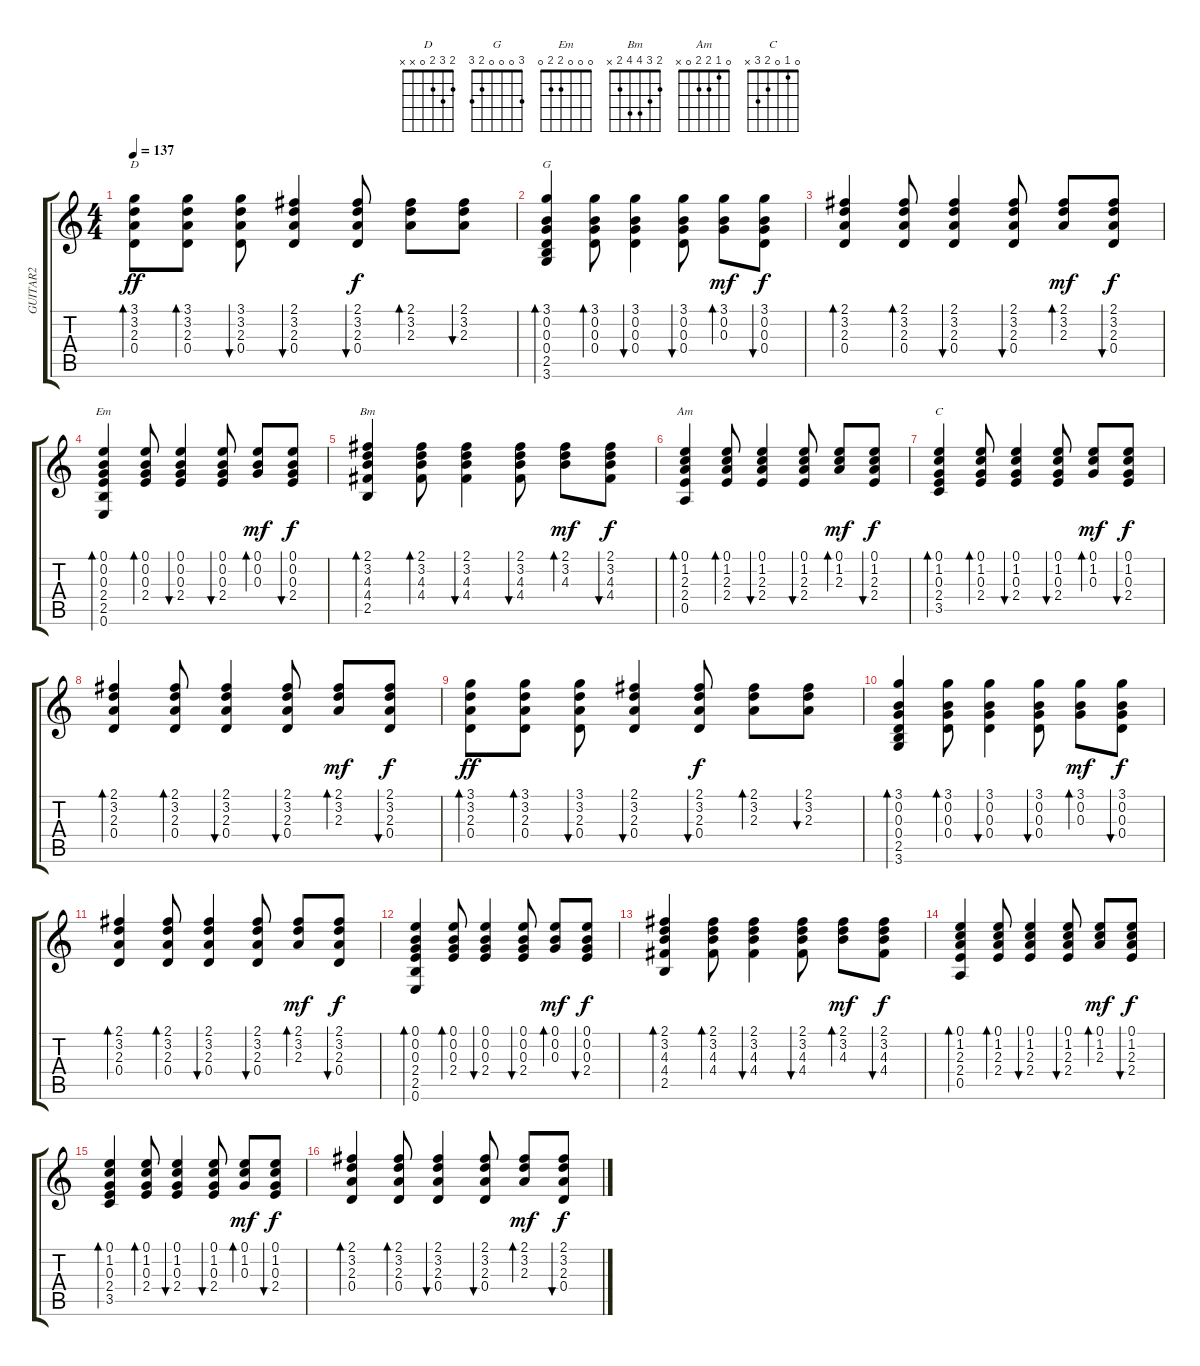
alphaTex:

\track ("GUITAR2" "GUITAR2") {instrument acousticguitarsteel}
\staff {score tabs}
\tuning (E4 B3 G3 D3 A2 E2) {hide}
\chord ("D" 2 3 2 0 x x)
\chord ("G" 3 0 0 0 2 3)
\chord ("Em" 0 0 0 2 2 0)
\chord ("Bm" 2 3 4 4 2 x)
\chord ("Am" 0 1 2 2 0 x)
\chord ("C" 0 1 0 2 3 x)
\ts (4 4)
\tempo 137
\clef g2
\ks c
(3.1 3.2 2.3 0.4).8{bd 60 ch "D" dy ff} (3.1 3.2 2.3 0.4).8{bd 60} (3.1 3.2 2.3 0.4).8{bu 60} (2.1 3.2 2.3 0.4).4{bu 60} (2.1 3.2 2.3 0.4).8{bu 60 dy f} (2.1 3.2 2.3).8{bd 60} (2.1 3.2 2.3).8{bu 60} |
(3.1 0.2 0.3 0.4 2.5 3.6).4{bd 60 ch "G"} (3.1 0.2 0.3 0.4).8{bd 60} (3.1 0.2 0.3 0.4).4{bu 60} (3.1 0.2 0.3 0.4).8{bu 60} (3.1 0.2 0.3).8{bd 60 dy mf} (3.1 0.2 0.3 0.4).8{bu 60 dy f} |
(2.1 3.2 2.3 0.4).4{bd 60} (2.1 3.2 2.3 0.4).8{bd 60} (2.1 3.2 2.3 0.4).4{bu 60} (2.1 3.2 2.3 0.4).8{bu 60} (2.1 3.2 2.3).8{bd 60 dy mf} (2.1 3.2 2.3 0.4).8{bu 60 dy f} |
(0.1 0.2 0.3 2.4 2.5 0.6).4{bd 60 ch "Em"} (0.1 0.2 0.3 2.4).8{bd 60} (0.1 0.2 0.3 2.4).4{bu 60} (0.1 0.2 0.3 2.4).8{bu 60} (0.1 0.2 0.3).8{bd 60 dy mf} (0.1 0.2 0.3 2.4).8{bu 60 dy f} |
(2.1 3.2 4.3 4.4 2.5).4{bd 60 ch "Bm"} (2.1 3.2 4.3 4.4).8{bd 60} (2.1 3.2 4.3 4.4).4{bu 60} (2.1 3.2 4.3 4.4).8{bu 60} (2.1 3.2 4.3).8{bd 60 dy mf} (2.1 3.2 4.3 4.4).8{bu 60 dy f} |
(0.1 1.2 2.3 2.4 0.5).4{bd 60 ch "Am"} (0.1 1.2 2.3 2.4).8{bd 60} (0.1 1.2 2.3 2.4).4{bu 60} (0.1 1.2 2.3 2.4).8{bu 60} (0.1 1.2 2.3).8{bd 60 dy mf} (0.1 1.2 2.3 2.4).8{bu 60 dy f} |
(0.1 1.2 0.3 2.4 3.5).4{bd 60 ch "C"} (0.1 1.2 0.3 2.4).8{bd 60} (0.1 1.2 0.3 2.4).4{bu 60} (0.1 1.2 0.3 2.4).8{bu 60} (0.1 1.2 0.3).8{bd 60 dy mf} (0.1 1.2 0.3 2.4).8{bu 60 dy f} |
(2.1 3.2 2.3 0.4).4{bd 60} (2.1 3.2 2.3 0.4).8{bd 60} (2.1 3.2 2.3 0.4).4{bu 60} (2.1 3.2 2.3 0.4).8{bu 60} (2.1 3.2 2.3).8{bd 60 dy mf} (2.1 3.2 2.3 0.4).8{bu 60 dy f} |
(3.1 3.2 2.3 0.4).8{bd 60 dy ff} (3.1 3.2 2.3 0.4).8{bd 60} (3.1 3.2 2.3 0.4).8{bu 60} (2.1 3.2 2.3 0.4).4{bu 60} (2.1 3.2 2.3 0.4).8{bu 60 dy f} (2.1 3.2 2.3).8{bd 60} (2.1 3.2 2.3).8{bu 60} |
(3.1 0.2 0.3 0.4 2.5 3.6).4{bd 60} (3.1 0.2 0.3 0.4).8{bd 60} (3.1 0.2 0.3 0.4).4{bu 60} (3.1 0.2 0.3 0.4).8{bu 60} (3.1 0.2 0.3).8{bd 60 dy mf} (3.1 0.2 0.3 0.4).8{bu 60 dy f} |
(2.1 3.2 2.3 0.4).4{bd 60} (2.1 3.2 2.3 0.4).8{bd 60} (2.1 3.2 2.3 0.4).4{bu 60} (2.1 3.2 2.3 0.4).8{bu 60} (2.1 3.2 2.3).8{bd 60 dy mf} (2.1 3.2 2.3 0.4).8{bu 60 dy f} |
(0.1 0.2 0.3 2.4 2.5 0.6).4{bd 60} (0.1 0.2 0.3 2.4).8{bd 60} (0.1 0.2 0.3 2.4).4{bu 60} (0.1 0.2 0.3 2.4).8{bu 60} (0.1 0.2 0.3).8{bd 60 dy mf} (0.1 0.2 0.3 2.4).8{bu 60 dy f} |
(2.1 3.2 4.3 4.4 2.5).4{bd 60} (2.1 3.2 4.3 4.4).8{bd 60} (2.1 3.2 4.3 4.4).4{bu 60} (2.1 3.2 4.3 4.4).8{bu 60} (2.1 3.2 4.3).8{bd 60 dy mf} (2.1 3.2 4.3 4.4).8{bu 60 dy f} |
(0.1 1.2 2.3 2.4 0.5).4{bd 60} (0.1 1.2 2.3 2.4).8{bd 60} (0.1 1.2 2.3 2.4).4{bu 60} (0.1 1.2 2.3 2.4).8{bu 60} (0.1 1.2 2.3).8{bd 60 dy mf} (0.1 1.2 2.3 2.4).8{bu 60 dy f} |
(0.1 1.2 0.3 2.4 3.5).4{bd 60} (0.1 1.2 0.3 2.4).8{bd 60} (0.1 1.2 0.3 2.4).4{bu 60} (0.1 1.2 0.3 2.4).8{bu 60} (0.1 1.2 0.3).8{bd 60 dy mf} (0.1 1.2 0.3 2.4).8{bu 60 dy f} |
(2.1 3.2 2.3 0.4).4{bd 60} (2.1 3.2 2.3 0.4).8{bd 60} (2.1 3.2 2.3 0.4).4{bu 60} (2.1 3.2 2.3 0.4).8{bu 60} (2.1 3.2 2.3).8{bd 60 dy mf} (2.1 3.2 2.3 0.4).8{bu 60 dy f}
